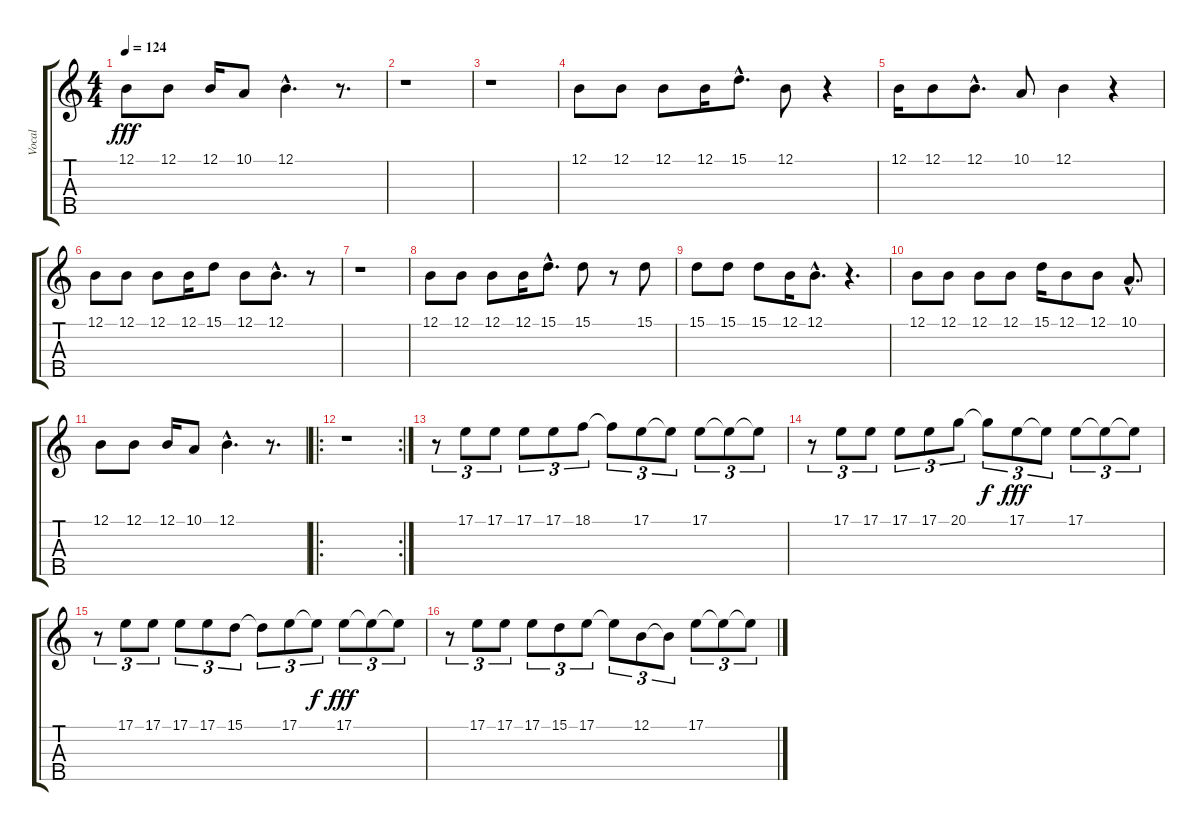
\track ("Vocal" "Vocal") {instrument harmonica}
\staff {score tabs}
\tuning (B3 G3 D3 A2 E2) {hide}
\ts (4 4)
\tempo 124
\clef g2
\ks c
12.1.8{dy fff} 12.1.8 12.1.16 10.1.8 12.1{hac}.4{d} r.8{d} |
r.1 |
r.1 |
12.1.8 12.1.8 12.1.8 12.1.16 15.1{hac}.8{d} 12.1.8 r.4 |
12.1.16 12.1.8 12.1{hac}.8{d} 10.1.8 12.1.4 r.4 |
12.1.8 12.1.8 12.1.8 12.1.16 15.1.8 12.1.8 12.1{hac}.8{d} r.8 |
r.1 |
12.1.8 12.1.8 12.1.8 12.1.16 15.1{hac}.8{d} 15.1.8 r.8 15.1.8 |
15.1.8 15.1.8 15.1.8 12.1.16 12.1{hac}.8{d} r.4{d} |
12.1.8 12.1.8 12.1.8 12.1.8 15.1.16 12.1.8 12.1.8 10.1{hac}.8{d} |
12.1.8 12.1.8 12.1.16 10.1.8 12.1{hac}.4{d} r.8{d} |
\ro
\rc 2
r.1 |
r.8{tu (3 2)} 17.1.8{tu (3 2)} 17.1.8{tu (3 2)} 17.1.8{tu (3 2)} 17.1.8{tu (3 2)} 18.1.8{tu (3 2)} 18.1{t}.8{tu (3 2)} 17.1.8{tu (3 2)} 17.1{t}.8{tu (3 2)} 17.1.8{tu (3 2)} 17.1{t}.8{tu (3 2)} 17.1{t}.8{tu (3 2)} |
r.8{tu (3 2)} 17.1.8{tu (3 2)} 17.1.8{tu (3 2)} 17.1.8{tu (3 2)} 17.1.8{tu (3 2)} 20.1.8{tu (3 2)} 20.1{t}.8{tu (3 2) dy f} 17.1.8{tu (3 2) dy fff} 17.1{t}.8{tu (3 2)} 17.1.8{tu (3 2)} 17.1{t}.8{tu (3 2)} 17.1{t}.8{tu (3 2)} |
r.8{tu (3 2)} 17.1.8{tu (3 2)} 17.1.8{tu (3 2)} 17.1.8{tu (3 2)} 17.1.8{tu (3 2)} 15.1.8{tu (3 2)} 15.1{t}.8{tu (3 2)} 17.1.8{tu (3 2)} 17.1{t}.8{tu (3 2) dy f} 17.1.8{tu (3 2) dy fff} 17.1{t}.8{tu (3 2)} 17.1{t}.8{tu (3 2)} |
r.8{tu (3 2)} 17.1.8{tu (3 2)} 17.1.8{tu (3 2)} 17.1.8{tu (3 2)} 15.1.8{tu (3 2)} 17.1.8{tu (3 2)} 17.1{t}.8{tu (3 2)} 12.1.8{tu (3 2)} 12.1{t}.8{tu (3 2)} 17.1.8{tu (3 2)} 17.1{t}.8{tu (3 2)} 17.1{t}.8{tu (3 2)}
